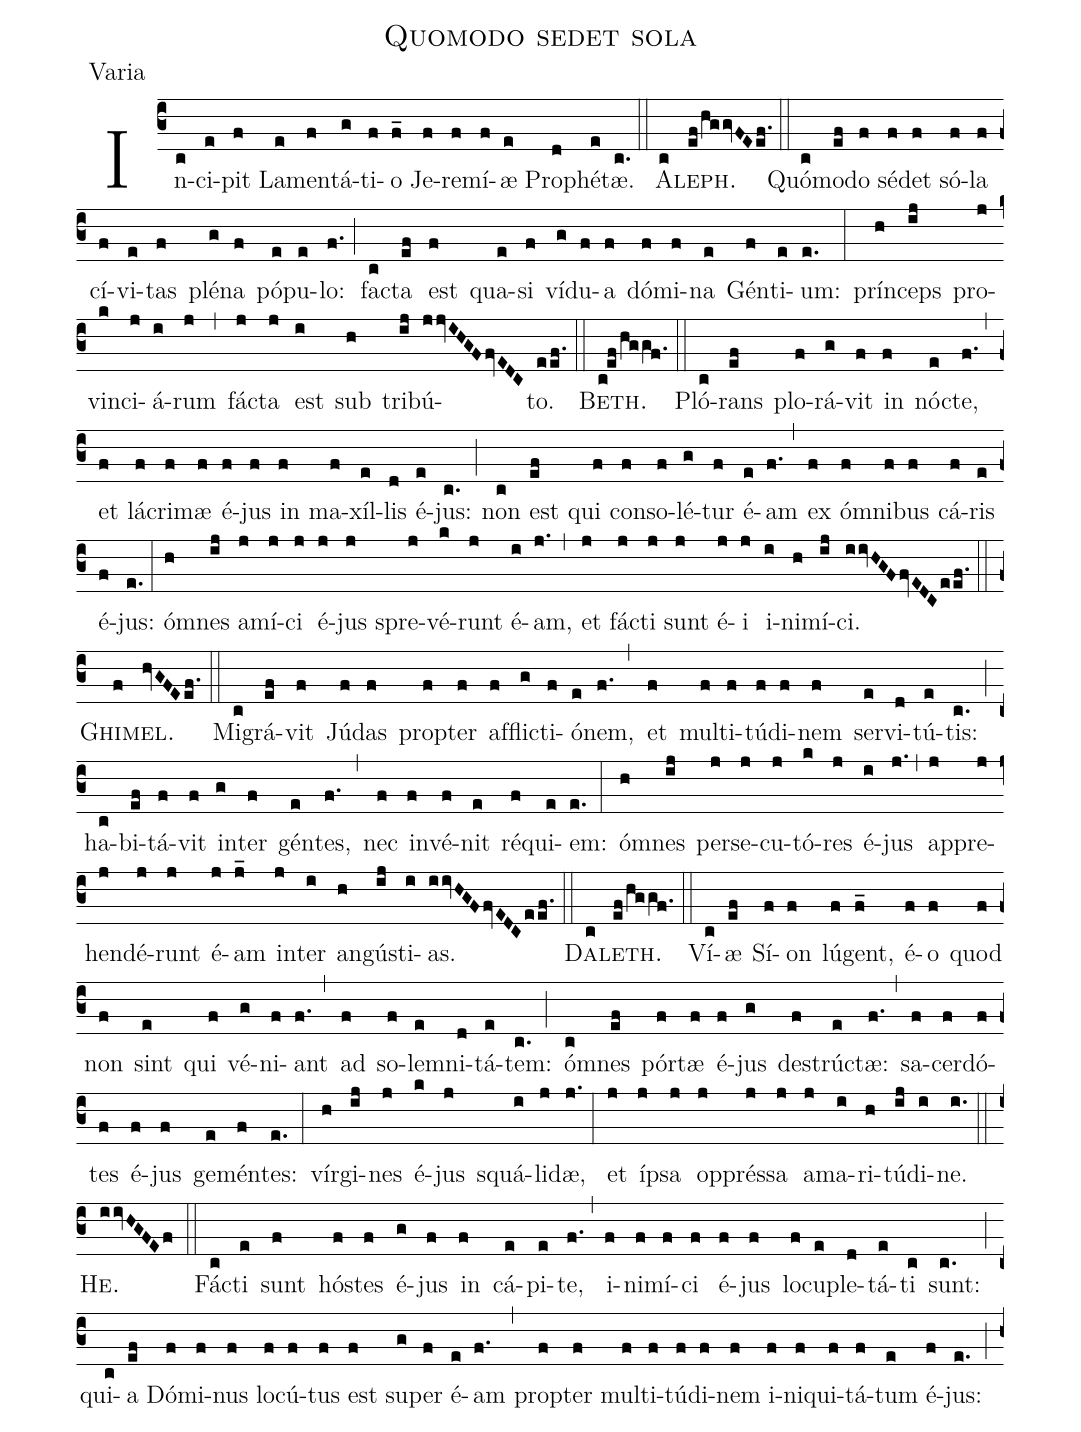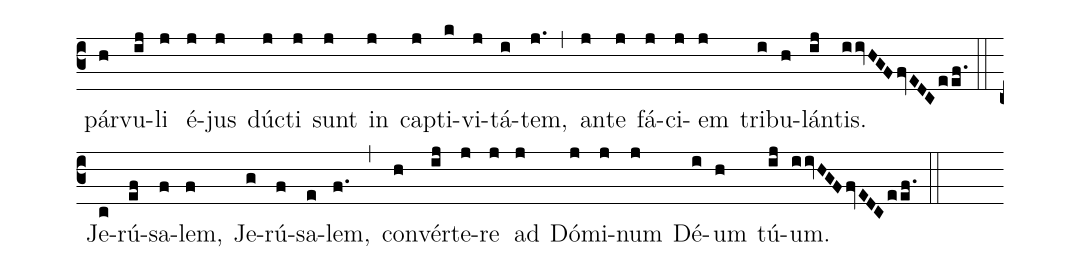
name:Quomodo sedet sola;
office-part:Varia;
%%
(c3) In(c)ci(e)pit(f) La(e)men(f)tá(g)ti(f)o(f_) Je(f)re(f)mí(f)æ(e) Pro(d)phé(e)tæ.(c.) (::)

A(c)<sc>leph.</sc>(ef/hggvFEef.) (::) Quó(c)mo(ef)do(f) sé(f)det(f) só(f)la(f) cí(f)vi(e)tas(f) plé(g)na(f) pó(e)pu(e)lo:(f.) (;) fa(c)cta(ef) est(f) qua(e)si(f) ví(g)du(f)a(f) dó(f)mi(f)na(e) Gén(f)ti(e)um:(e.) (:) prín(h)ceps(ij) pro(j)vin(k)ci(j)á(i)rum(j) (,) fác(j)ta(j) est(i) sub(h) tri(ij)bú(jjvIHGFfvEDC)to.(eef.) (::)

B<sc>eth.</sc>(c!ef/hggf.) (::) Pló(c)rans(ef) plo(f)rá(g)vit(f) in(f) nóc(e)te,(f.) (,) et(f) lá(f)cri(f)mæ(f) é(f)jus(f) in(f) ma(f)xíl(e)lis(d) é(e)jus:(c.) (;) non(c) est(ef) qui(f) con(f)so(f)lé(g)tur(f) é(e)am(f.) (,) ex(f) ó(f)mni(f)bus(f) cá(f)ris(e) é(f)jus:(e.) (:) ó(h)mnes(ij) a(j)mí(j)ci(j) é(j)jus(j) spre(j)vé(k)runt(j) é(i)am,(j.) (,) et(j) fác(j)ti(j) sunt(j) é(j)i(j) i(i)ni(h)mí(ij)ci.(iivHGFfvEDCeef.) (::)

G<sc>hi</sc>(f)<sc>mel.</sc>(hvGFEef.) (::) Mi(c)grá(ef)vit(f) Jú(f)das(f) prop(f)ter(f) af(f)fli(g)cti(f)ó(e)nem,(f.) (,) et(f) mul(f)ti(f)tú(f)di(f)nem(f) ser(e)vi(d)tú(e)tis:(c.) (;) ha(c)bi(ef)tá(f)vit(f) in(g)ter(f) gén(e)tes,(f.) (,) nec(f) in(f)vé(f)nit(e) ré(f)qui(e)em:(e.) (:) ó(h)mnes(ij) per(j)se(j)cu(j)tó(k)res(j) é(i)jus(j.) (,) ap(j)pre(j)hen(j)dé(j)runt(j) é(j)am(j_) in(j)ter(i) an(h)gú(ij)sti(i)as.(iivHGFfvEDCeef.) (::)

D<sc>a</sc>(c)<sc>leth.</sc>(ef/hggf.) (::) Ví(c)æ(ef) Sí(f)on(f) lú(f)gent,(f_) é(f)o(f) quod(f) non(f) sint(e) qui(f) vé(g)ni(f)ant(f.) (,) ad(f) so(f)le(e)mni(d)tá(e)tem:(c.) (;) ó(c)mnes(ef) pór(f)tæ(f) é(f)jus(g) de(f)strú(e)ctæ:(f.) (,) sa(f)cer(f)dó(f)tes(f) é(f)jus(f) ge(e)mén(f)tes:(e.) (:) vír(h)gi(ij)nes(j) é(k)jus(j) squá(i)li(j)dæ,(j.) (:) et(j) í(j)psa(j) op(j)prés(j)sa(j) a(j)ma(i)ri(h)tú(ij)di(i)ne.(i.) (::)

H<sc>e.</sc>(iivHGFEf) (::)  Fác(c)ti(e) sunt(f) hó(f)stes(f) é(g)jus(f) in(f) cá(e)pi(e)te,(f.) (,) i(f)ni(f)mí(f)ci(f) é(f)jus(f) lo(f)cu(e)ple(d)tá(e)ti(c) sunt:(c.) (;) qui(c)a(ef) Dó(f)mi(f)nus(f) lo(f)cú(f)tus(f) est(f) su(g)per(f) é(e)am(f.) (,) prop(f)ter(f) mul(f)ti(f)tú(f)di(f)nem(f) i(f)ni(f)qui(f)tá(f)tum(e) é(f)jus:(e.) (;) pár(h)vu(ij)li(j) é(j)jus(j) dúc(j)ti(j) sunt(j) in(j) cap(j)ti(k)vi(j)tá(i)tem,(j.) (,) an(j)te(j) fá(j)ci(j)em(j) tri(i)bu(h)lán(ij)tis.(iivHGFfvEDCeef.) (::)

Je(c)rú(ef)sa(f)lem,(f) Je(g)rú(f)sa(e)lem,(f.) (,) con(h)vér(ij)te(j)re(j) ad(j) Dó(j)mi(j)num(j) Dé(i)um(h) tú(ij)um.(iivHGFfvEDCeef.) (::)
